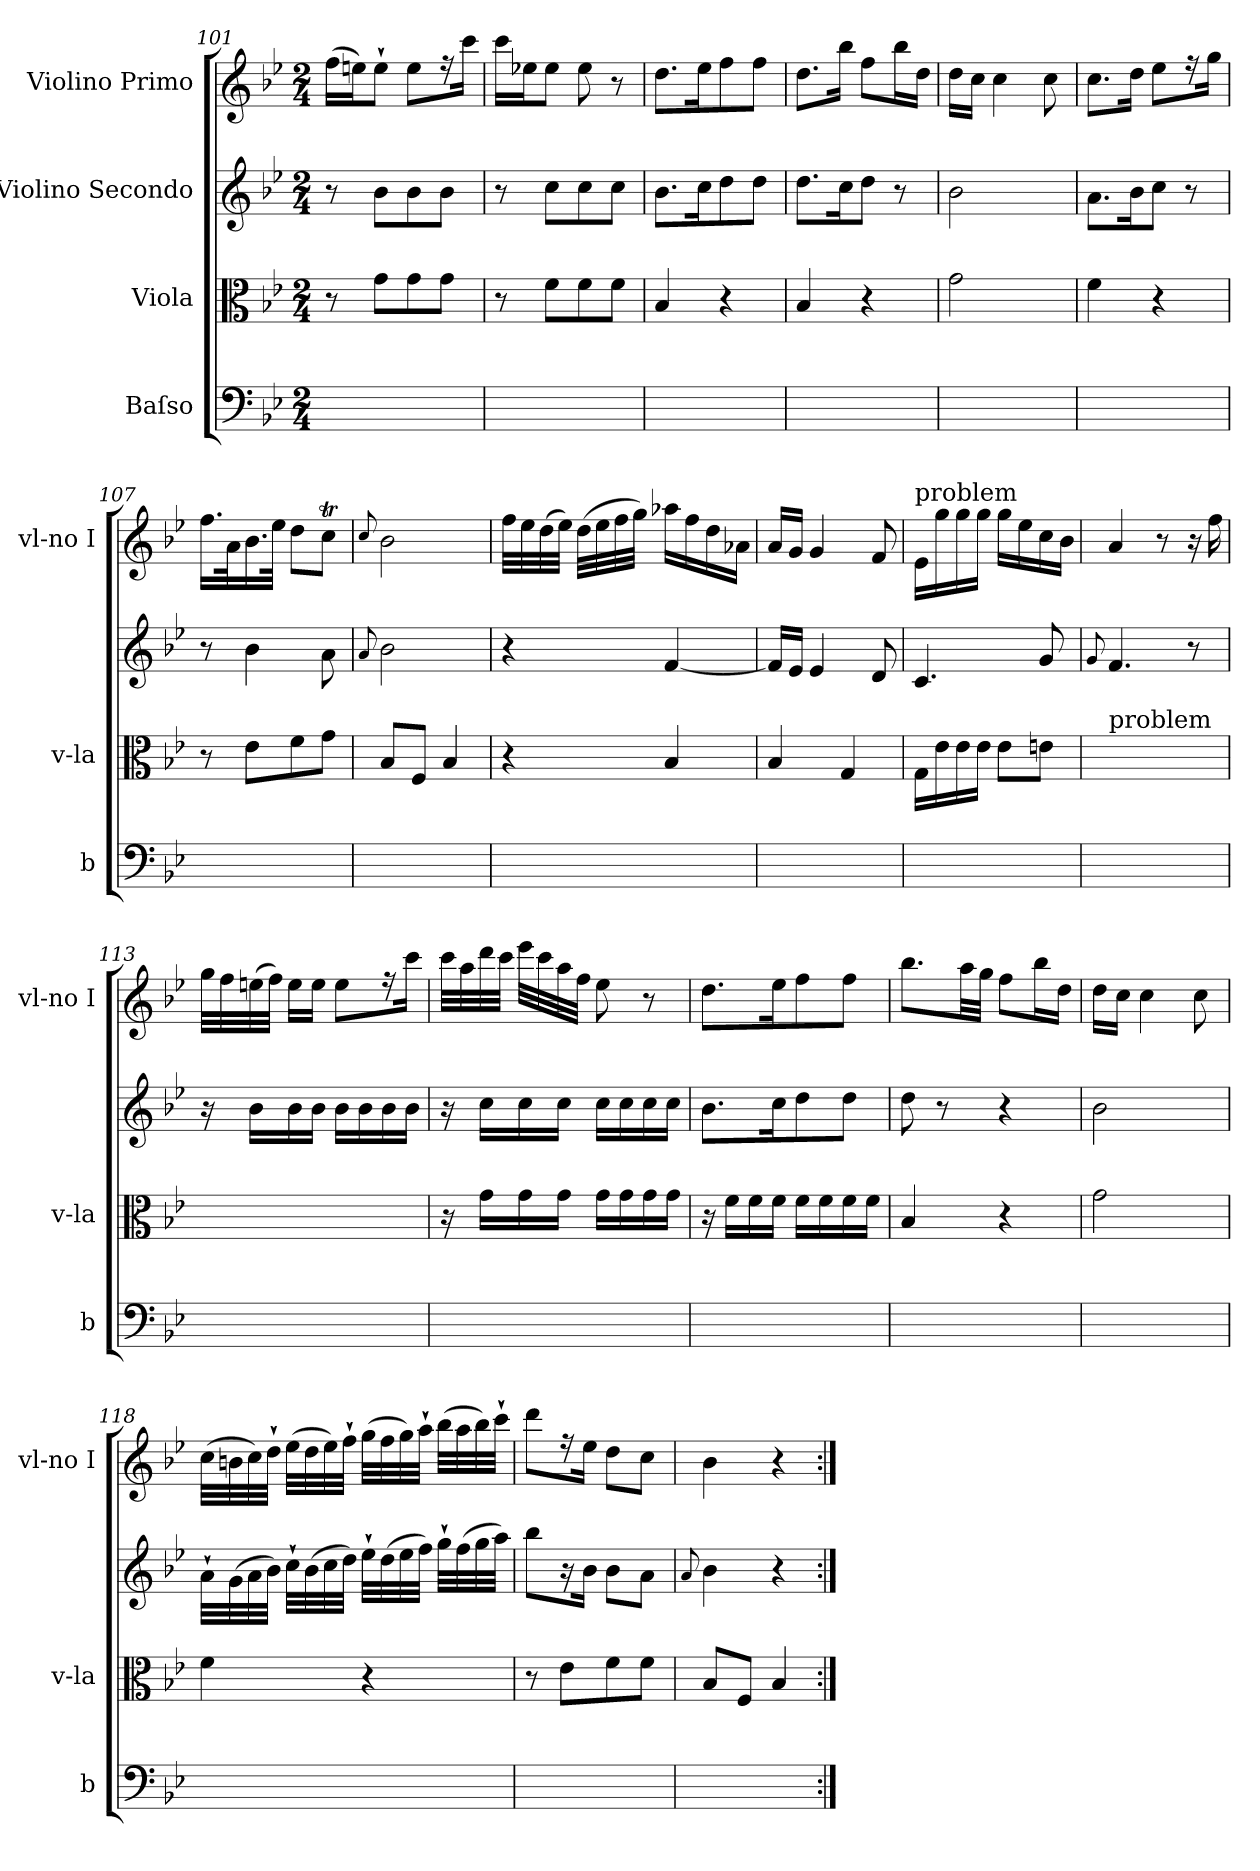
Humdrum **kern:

**kern	**kern	**kern	**kern
*part4	*part3	*part2	*part1
*staff4	*staff3	*staff2	*staff1
*I"Baſso	*I"Viola	*I"Violino Secondo	*I"Violino Primo
*I'b	*I'v-la	*	*I'vl-no I
*clefF4	*clefC3	*clefG2	*clefG2
*k[b-e-]	*k[b-e-]	*k[b-e-]	*k[b-e-]
*M2/4	*M2/4	*M2/4	*M2/4
=101	=101	=101	=101
2ryy	8r	8r	(16ff\LL
.	.	.	16een\J)
.	8g\L	8b-\L	8ee`\J
.	8g\	8b-\	8ee\L
.	8g\J	8b-\J	16r
.	.	.	16ccc\Jk
=102	=102	=102	=102
2ryy	8r	8r	16ccc\LL
.	.	.	16ee-X\J
.	8f\L	8cc\L	8ee-\J
.	8f\	8cc\	8ee-\
.	8f\J	8cc\J	8r
=103	=103	=103	=103
2ryy	4B-/	8.b-\L	8.dd\L
.	.	16cc\K	16ee-\K
.	4r	8dd\	8ff\
.	.	8dd\J	8ff\J
=104	=104	=104	=104
2ryy	4B-/	8.dd\L	8.dd\L
.	.	16cc\K	16bb-\Jk
.	4r	8dd\J	8ff\L
.	.	8r	16bb-\L
.	.	.	16dd\JJ
=105	=105	=105	=105
2ryy	2g\	2b-\	16dd\LL
.	.	.	16cc\JJ
.	.	.	4cc\
.	.	.	8cc\
=106	=106	=106	=106
2ryy	4f\	8.a\L	8.cc\L
.	.	16b-\K	16dd\Jk
.	4r	8cc\J	8ee-\L
.	.	8r	16r
.	.	.	16gg\Jk
=107	=107	=107	=107
2ryy	8r	8r	16.ff\LL
.	.	.	32a\K
.	8e-\L	4b-\	16.b-\
.	.	.	32ee-\JJk
.	8f\	.	8dd\L
.	8g\J	8a\	8ccT\J
=108	=108	=108	=108
.	.	8qqa/	8qqcc/
2ryy	8B-/L	2b-\	2b-\
.	8F/J	.	.
.	4B-/	.	.
=109	=109	=109	=109
2ryy	4r	4r	32ff\LLL
.	.	.	32ee-\
.	.	.	(32dd\
.	.	.	32ee-\JJJ)
.	.	.	(32dd\LLL
.	.	.	32ee-\
.	.	.	32ff\
.	.	.	32gg\JJJ)
.	4B-/	[4f/	16aa-X\LL
.	.	.	16ff\
.	.	.	16dd\
.	.	.	16a-X\JJ
=110	=110	=110	=110
2ryy	4B-/	16f/LL]	16a/LL
.	.	16e-/JJ	16g/JJ
.	.	4e-/	4g/
.	4G/	.	.
.	.	8d/	8f/
=111	=111	=111	=111
!	!	!	!LO:TX:a:t=problem
2ryy	16G\LL	4.c/	16e-/LL
.	16e-\	.	16gg\
.	16e-\	.	16gg\
.	16e-\JJ	.	16gg\JJ
.	8e-\L	.	16gg\LL
.	.	.	16ee-\
.	8en\J	8g/	16cc\
.	.	.	16b-\JJ
=112	=112	=112	=112
.	.	8qqg/	.
!	!LO:TX:a:t=problem	!	!
2ryy	2ryy	4.f/	4a/
.	.	.	8r
.	.	8r	16r
.	.	.	16ff\
=113	=113	=113	=113
2ryy	2ryy	16r	32gg\LLL
.	.	.	32ff\
.	.	16b-\LL	(32een\
.	.	.	32ff\JJJ)
.	.	16b-\	16ee\LL
.	.	16b-\JJ	16ee\JJ
.	.	16b-\LL	8ee\L
.	.	16b-\	.
.	.	16b-\	16r
.	.	16b-\JJ	16ccc\Jk
=114	=114	=114	=114
2ryy	16r	16r	32ccc\LLL
.	.	.	32aa\
.	16g\LL	16cc\LL	32ddd\
.	.	.	32ccc\JJJ
.	16g\	16cc\	32eee-\LLL
.	.	.	32ccc\
.	16g\JJ	16cc\JJ	32aa\
.	.	.	32ff\JJJ
.	16g\LL	16cc\LL	8ee-\
.	16g\	16cc\	.
.	16g\	16cc\	8r
.	16g\JJ	16cc\JJ	.
=115	=115	=115	=115
2ryy	16r	8.b-\L	8.dd\L
.	16f\LL	.	.
.	16f\	.	.
.	16f\JJ	16cc\K	16ee-\K
.	16f\LL	8dd\	8ff\
.	16f\	.	.
.	16f\	8dd\J	8ff\J
.	16f\JJ	.	.
=116	=116	=116	=116
2ryy	4B-/	8dd\	8.bb-\L
.	.	8r	.
.	.	.	32aa\LL
.	.	.	32gg\JJJ
.	4r	4r	8ff\L
.	.	.	16bb-\L
.	.	.	16dd\JJ
=117	=117	=117	=117
2ryy	2g\	2b-\	16dd\LL
.	.	.	16cc\JJ
.	.	.	4cc\
.	.	.	8cc\
=118	=118	=118	=118
2ryy	4f\	32a`\LLL	(32cc\LLL
.	.	(32g\	32bn\
.	.	32a\	32cc\)
.	.	32b-\JJJ)	32dd`\JJJ
.	.	32cc`\LLL	(32ee-\LLL
.	.	(32b-\	32dd\
.	.	32cc\	32ee-\)
.	.	32dd\JJJ)	32ff`\JJJ
.	4r	32ee-`\LLL	(32gg\LLL
.	.	(32dd\	32ff\
.	.	32ee-\	32gg\)
.	.	32ff\JJJ)	32aa`\JJJ
.	.	32gg`\LLL	(32bb-\LLL
.	.	(32ff\	32aa\
.	.	32gg\	32bb-\)
.	.	32aa\JJJ)	32ccc`\JJJ
=119	=119	=119	=119
2ryy	8r	8bb-\L	8ddd\L
.	8e-\L	16r	16r
.	.	16b-\Jk	16ee-\Jk
.	8f\	8b-\L	8dd\L
.	8f\J	8a\J	8cc\J
=120	=120	=120	=120
.	.	8qqa/	.
2ryy	8B-/L	4b-\	4b-\
.	8F/J	.	.
.	4B-/	4r	4r
=:|!	=:|!	=:|!	=:|!
*-	*-	*-	*-
